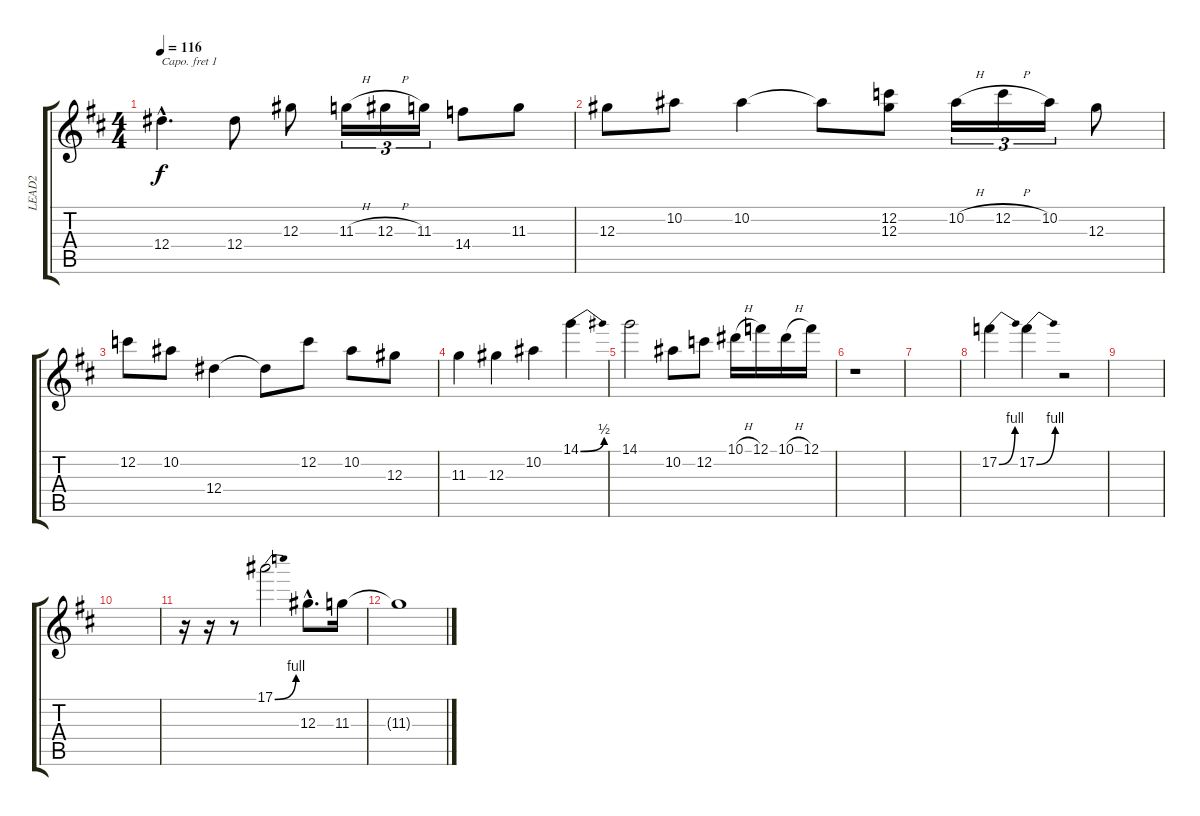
\track ("LEAD2" "LEAD2") {instrument distortionguitar}
\staff {score tabs}
\capo 1
\tuning (E4 B3 G3 D3 A2 E2) {hide}
\ts (4 4)
\tempo 116
\clef g2
\ks d
12.4{hac}.4{d dy f} 12.4.8 12.3.8 11.3{h}.16{tu (3 2)} 12.3{h}.16{tu (3 2)} 11.3.16{tu (3 2)} 14.4.8 11.3.8 |
12.3.8 10.2.8 10.2.4 10.2{t}.8 (12.2 12.3).8 10.2{h}.16{tu (3 2)} 12.2{h}.16{tu (3 2)} 10.2.16{tu (3 2)} 12.3.8 |
12.2.8 10.2.8 12.4.4 12.4{t}.8 12.2.8 10.2.8 12.3.8 |
11.3.4 12.3.4 10.2.4 14.1{be (bend 0 0 60 2)}.4 |
14.1.2 10.2.8 12.2.8 10.1{h}.16 12.1.16 10.1{h}.16 12.1.16 |
r.1 |
|
17.2{be (bend 0 0 60 4)}.4 17.2{be (bend 0 0 60 4)}.4 r.2 |
|
|
r.16 r.16 r.8 17.1{be (bend 0 0 60 4)}.2 12.3{hac}.8{d} 11.3.16 |
11.3{t}.1
